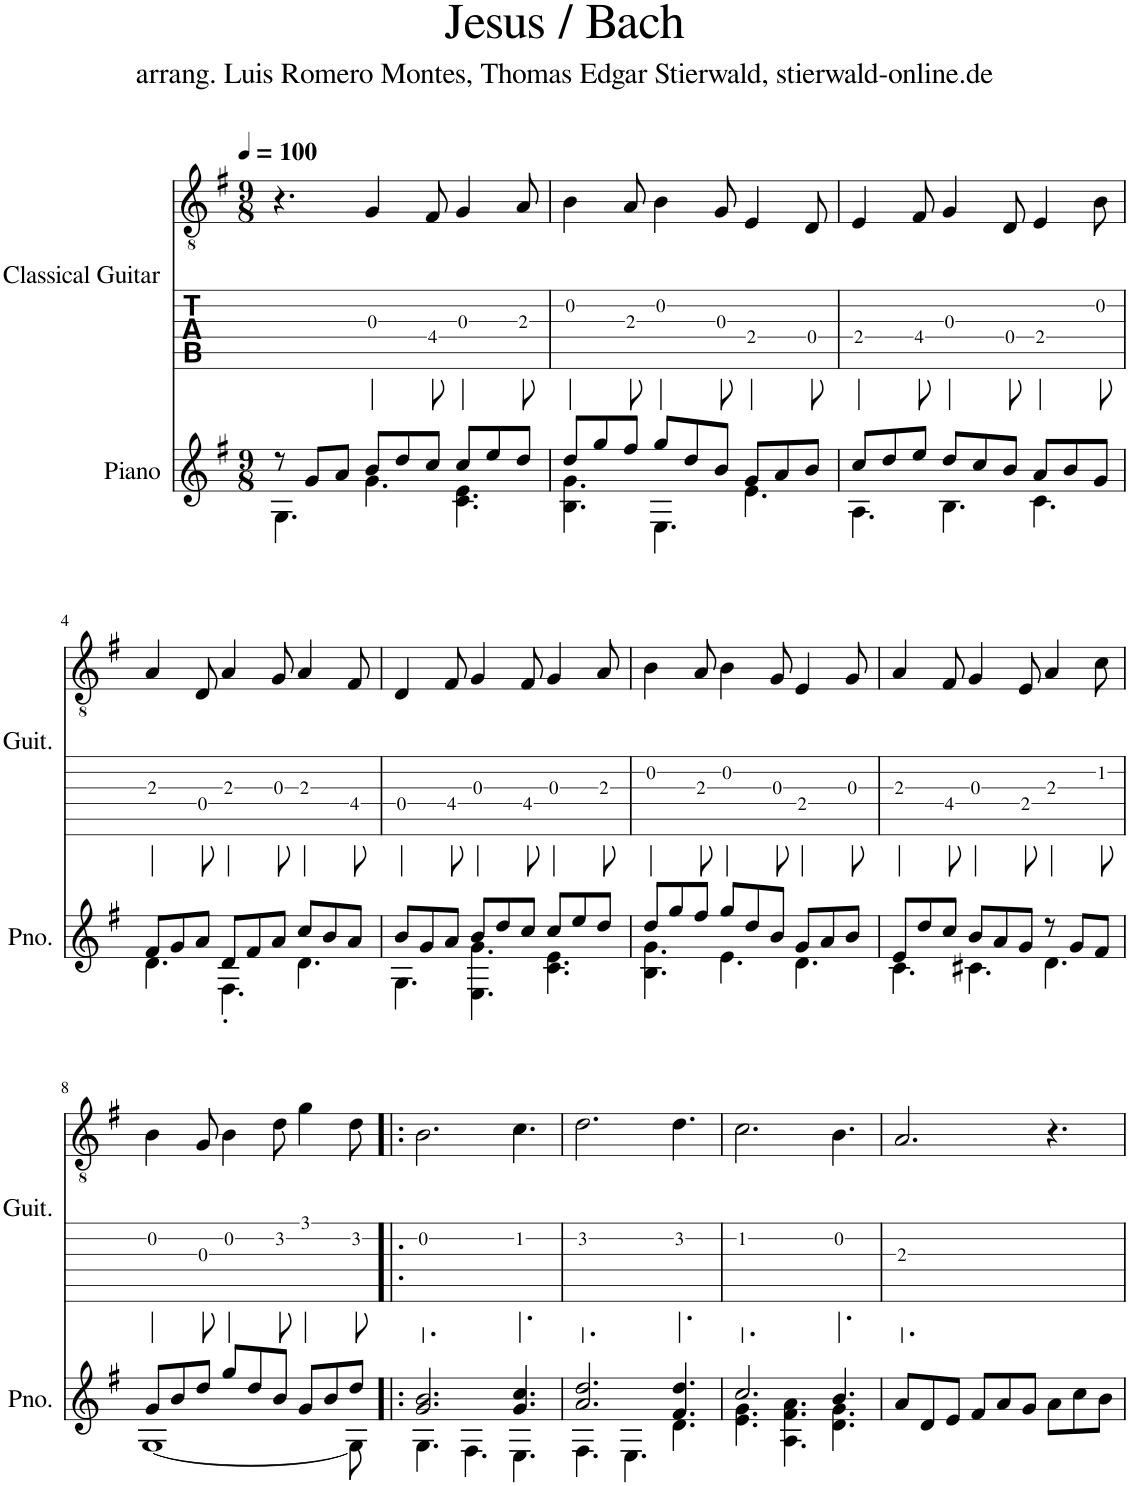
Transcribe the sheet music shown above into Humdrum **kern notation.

**kern	**kern	**kern	**kern
*part3	*part2	*part2	*part1
*staff4	*staff3	*staff2	*staff1
*I"Piano	*I"Classical Guitar	*	*I"Flöte 1
*I'Pno.	*I'Guit.	*	*I'Fl.
*	*stria6	*	*stria5
*clefG2	*	*clefGv2	*clefG2
*k[f#]	*k[f#]	*k[f#]	*k[f#]
*M9/8	*M9/8	*M9/8	*M9/8
*MM100	*MM100	*MM100	*MM100
=1	=1	=1	=1
*^	*	*	*
8r	4.G\	4.r	4.r	8r
8g/L	.	.	.	8g/L
8a/J	.	.	.	8a/J
8b/L	4.g\	4G\	4G/	8b\L
8dd/	.	.	.	8dd\
8cc/J	.	8F#\	8F#/	8cc\J
8cc/L	4.c\ 4.e\	4G\	4G/	8cc\L
8ee/	.	.	.	8ee\
8dd/J	.	8A\	8A/	8dd\J
=2	=2	=2	=2	=2
8dd/L	4.B\ 4.g\	4B\	4B\	8dd\L
8gg/	.	.	.	8gg\
8ff#/J	.	8A\	8A/	8ff#\J
8gg/L	4.E\	4B\	4B\	8gg\L
8dd/	.	.	.	8dd\
8b/J	.	8G\	8G/	8b\J
8g/L	4.e\	4E\	4E/	8g/L
8a/	.	.	.	8a/
8b/J	.	8D\	8D/	8b/J
=3	=3	=3	=3	=3
8cc/L	4.A\	4E\	4E/	8cc\L
8dd/	.	.	.	8dd\
8ee/J	.	8F#\	8F#/	8ee\J
8dd/L	4.B\	4G\	4G/	8dd\L
8cc/	.	.	.	8cc\
8b/J	.	8D\	8D/	8b\J
8a/L	4.c\	4E\	4E/	8a/L
8b/	.	.	.	8b/
8g/J	.	8B\	8B\	8g/J
!!LO:LB:g=z
=4	=4	=4	=4	=4
8f#/L	4.d\	4A\	4A/	8f#/L
8g/	.	.	.	8g/
8a/J	.	8D\	8D/	8a/J
8d/L	4.F#'\	4A\	4A/	8d/L
8f#/	.	.	.	8f#/
8a/J	.	8G\	8G/	8a/J
8cc/L	4.d\	4A\	4A/	8cc\L
8b/	.	.	.	8b\
8a/J	.	8F#\	8F#/	8a\J
=5	=5	=5	=5	=5
8b/L	4.G\	4D\	4D/	8b/L
8g/	.	.	.	8g/
8a/J	.	8F#\	8F#/	8a/J
8b/L	4.E\ 4.g\	4G\	4G/	8b\L
8dd/	.	.	.	8dd\
8cc/J	.	8F#\	8F#/	8cc\J
8cc/L	4.c\ 4.e\	4G\	4G/	8cc\L
8ee/	.	.	.	8ee\
8dd/J	.	8A\	8A/	8dd\J
=6	=6	=6	=6	=6
8dd/L	4.B\ 4.g\	4B\	4B\	8dd\L
8gg/	.	.	.	8gg\
8ff#/J	.	8A\	8A/	8ff#\J
8gg/L	4.e\	4B\	4B\	8gg\L
8dd/	.	.	.	8dd\
8b/J	.	8G\	8G/	8b\J
8g/L	4.d\	4E\	4E/	8g/L
8a/	.	.	.	8a/
8b/J	.	8G\	8G/	8b/J
=7	=7	=7	=7	=7
8e/L	4.c\	4A\	4A/	8e/L
8dd/	.	.	.	8dd/
8cc/J	.	8F#\	8F#/	8cc/J
8b/L	4.c#X\	4G\	4G/	8b/L
8a/	.	.	.	8a/
8g/J	.	8E\	8E/	8g/J
8r	4.d\	4A\	4A/	8d/L
8g/L	.	.	.	8g/
8f#/J	.	8c\	8c\	8f#/J
!!LO:LB:g=z
=8	=8	=8	=8	=8
8g/L	[1G	4B\	4B\	8g\L
8b/	.	.	.	8b\
8dd/J	.	8G\	8G/	8dd\J
8gg/L	.	4B\	4B\	8gg\L
8dd/	.	.	.	8dd\
8b/J	.	8d\	8d\	8b\J
8g/L	.	4g\	4g\	8g\L
8b/	.	.	.	8b\
8dd/J	8G\]	8d\	8d\	8dd\J
=9!|:	=9!|:	=9!|:	=9!|:	=9!|:
2.g/ 2.b/	4.G\	2.B\	2.B\	8%9r
.	4.F#\	.	.	.
4.g/ 4.cc/	4.E\	4.c\	4.c\	.
=10	=10	=10	=10	=10
2.a/ 2.dd/	4.F#\	2.d\	2.d\	8%9r
.	4.E\	.	.	.
4.f#/ 4.dd/	4.d\	4.d\	4.d\	.
=11	=11	=11	=11	=11
2.cc/	4.e\ 4.g\	2.c\	2.c\	8%9r
.	4.A\ 4.f#\ 4.a\	.	.	.
4.b/	4.d\ 4.g\	4.B\	4.B\	.
*v	*v	*	*	*
=12	=12	=12	=12
8a/L	2.A\	2.A/	8r
8d/	.	.	8d/L
8e/J	.	.	8e/J
8f#/L	.	.	8f#/L
8a/	.	.	8a/
8g/J	.	.	8g/J
8a\L	4.r	4.r	8a/L
8cc\	.	.	8cc/
8b\J	.	.	8b/J
=	=	=	=
*-	*-	*-	*-
